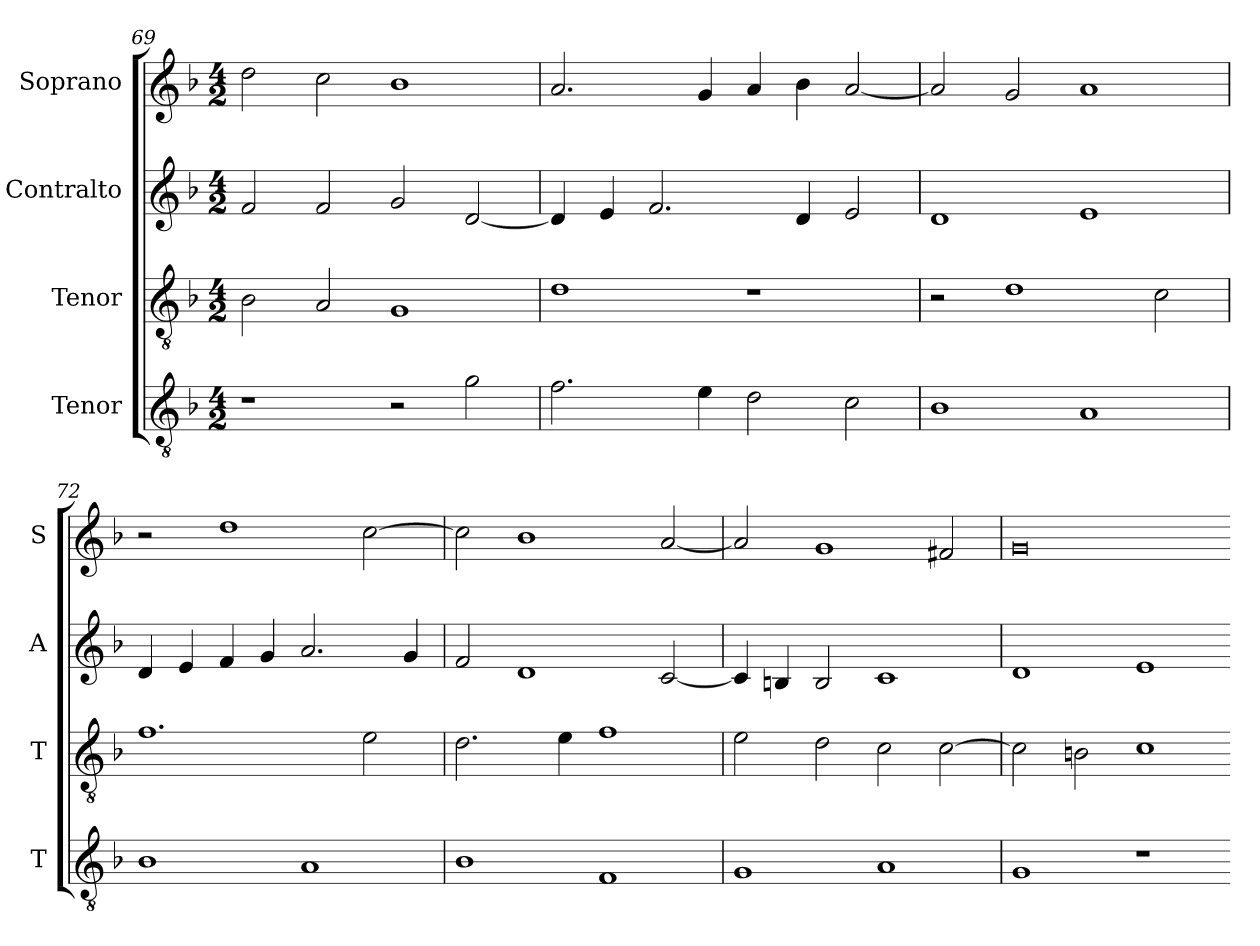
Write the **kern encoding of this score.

**kern	**kern	**kern	**kern
*part4	*part3	*part2	*part1
*staff4	*staff3	*staff2	*staff1
*I"Tenor	*I"Tenor	*I"Contralto	*I"Soprano
*I'T	*I'T	*I'A	*I'S
*clefGv2	*clefGv2	*clefG2	*clefG2
*k[b-]	*k[b-]	*k[b-]	*k[b-]
*G:dor	*G:dor	*G:dor	*G:dor
*M4/2	*M4/2	*M4/2	*M4/2
=69	=69	=69	=69
1r	2B-	2f	2dd
.	2A	2f	2cc
2r	1G	2g	1b-
2g	.	[2d	.
=70	=70	=70	=70
2.f	1d	4d]	2.a
.	.	4e	.
.	.	2.f	.
4e	.	.	4g
2d	1r	.	4a
.	.	4d	4b-
2c	.	2e	[2a
=71	=71	=71	=71
1B-	2r	1d	2a]
.	1d	.	2g
1A	.	1e	1a
.	2c	.	.
=72	=72	=72	=72
1B-	1.f	4d	2r
.	.	4e	.
.	.	4f	1dd
.	.	4g	.
1A	.	2.a	.
.	2e	.	[2cc
.	.	4g	.
=73	=73	=73	=73
1B-	2.d	2f	2cc]
.	.	1d	1b-
.	4e	.	.
1F	1f	.	.
.	.	[2c	[2a
=74	=74	=74	=74
1G	2e	4c]	2a]
.	.	4Bn	.
.	2d	2B	1g
1A	2c	1c	.
.	[2c	.	2f#X
=75	=75	=75	=75
1G	2c]	1d	0g
.	2Bn	.	.
1r	1c	1e	.
=-	=-	=-	=-
*-	*-	*-	*-
